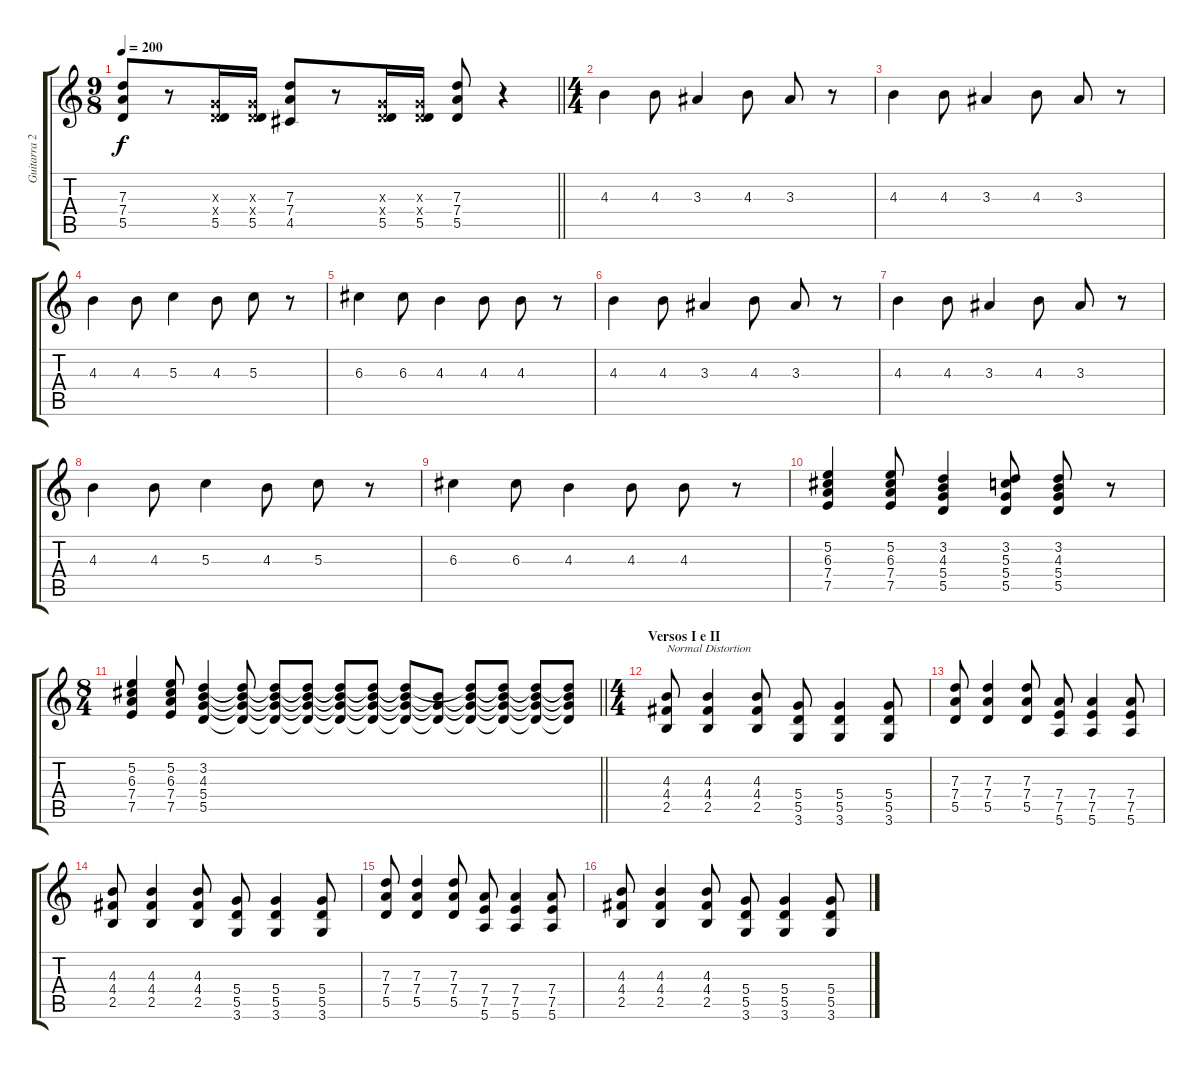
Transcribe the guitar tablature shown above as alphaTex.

\track ("Guitarra 2 - Erik" "Guitarra 2") {instrument distortionguitar}
\staff {score tabs}
\tuning (E4 B3 G3 D3 A2 E2) {hide}
\ts (9 8)
\tempo 200
\clef g2
\barLineRight lightlight
\ks c
(7.3 7.4 5.5).8{dy f} r.8 (0.3{x} 0.4{x} 5.5).16 (0.3{x} 0.4{x} 5.5).16 (7.3 7.4 4.5).8 r.8 (0.3{x} 0.4{x} 5.5).16 (0.3{x} 0.4{x} 5.5).16 (7.3 7.4 5.5).8 r.4 |
\ts (4 4)
4.3.4{volume 11} 4.3.8 3.3.4 4.3.8 3.3.8 r.8 |
4.3.4 4.3.8 3.3.4 4.3.8 3.3.8 r.8 |
4.3.4 4.3.8 5.3.4 4.3.8 5.3.8 r.8 |
6.3.4 6.3.8 4.3.4 4.3.8 4.3.8 r.8 |
4.3.4 4.3.8 3.3.4 4.3.8 3.3.8 r.8 |
4.3.4 4.3.8 3.3.4 4.3.8 3.3.8 r.8 |
4.3.4 4.3.8 5.3.4 4.3.8 5.3.8 r.8 |
6.3.4 6.3.8 4.3.4 4.3.8 4.3.8 r.8 |
(5.2 6.3 7.4 7.5).4 (5.2 6.3 7.4 7.5).8 (3.2 4.3 5.4 5.5).4 (3.2 5.3 5.4 5.5).8 (3.2 4.3 5.4 5.5).8 r.8 |
\ts (8 4)
\barLineRight lightlight
(5.2 6.3 7.4 7.5).4 (5.2 6.3 7.4 7.5).8 (3.2 4.3 5.4 5.5).4 (3.2{t} 4.3{t} 5.4{t} 5.5{t}).8 (3.2{t} 4.3{t} 5.4{t} 5.5{t}).8 (3.2{t} 4.3{t} 5.4{t} 5.5{t}).8 (3.2{t} 4.3{t} 5.4{t} 5.5{t}).8 (3.2{t} 4.3{t} 5.4{t} 5.5{t}).8 (3.2{t} 4.3{t} 5.4{t} 5.5{t}).8 (4.3{t} 5.4{t} 5.5{t}).8 (3.2{t} 4.3{t} 5.4{t} 5.5{t}).8 (3.2{t} 4.3{t} 5.4{t} 5.5{t}).8 (3.2{t} 4.3{t} 5.4{t} 5.5{t}).8 (3.2{t} 4.3{t} 5.4{t} 5.5{t}).8 |
\ts (4 4)
\section ("" "Versos I e II")
(4.3 4.4 2.5).8{txt "Normal Distortion" volume 13} (4.3 4.4 2.5).4 (4.3 4.4 2.5).8 (5.4 5.5 3.6).8 (5.4 5.5 3.6).4 (5.4 5.5 3.6).8 |
(7.3 7.4 5.5).8 (7.3 7.4 5.5).4 (7.3 7.4 5.5).8 (7.4 7.5 5.6).8 (7.4 7.5 5.6).4 (7.4 7.5 5.6).8 |
(4.3 4.4 2.5).8 (4.3 4.4 2.5).4 (4.3 4.4 2.5).8 (5.4 5.5 3.6).8 (5.4 5.5 3.6).4 (5.4 5.5 3.6).8 |
(7.3 7.4 5.5).8 (7.3 7.4 5.5).4 (7.3 7.4 5.5).8 (7.4 7.5 5.6).8 (7.4 7.5 5.6).4 (7.4 7.5 5.6).8 |
(4.3 4.4 2.5).8 (4.3 4.4 2.5).4 (4.3 4.4 2.5).8 (5.4 5.5 3.6).8 (5.4 5.5 3.6).4 (5.4 5.5 3.6).8
